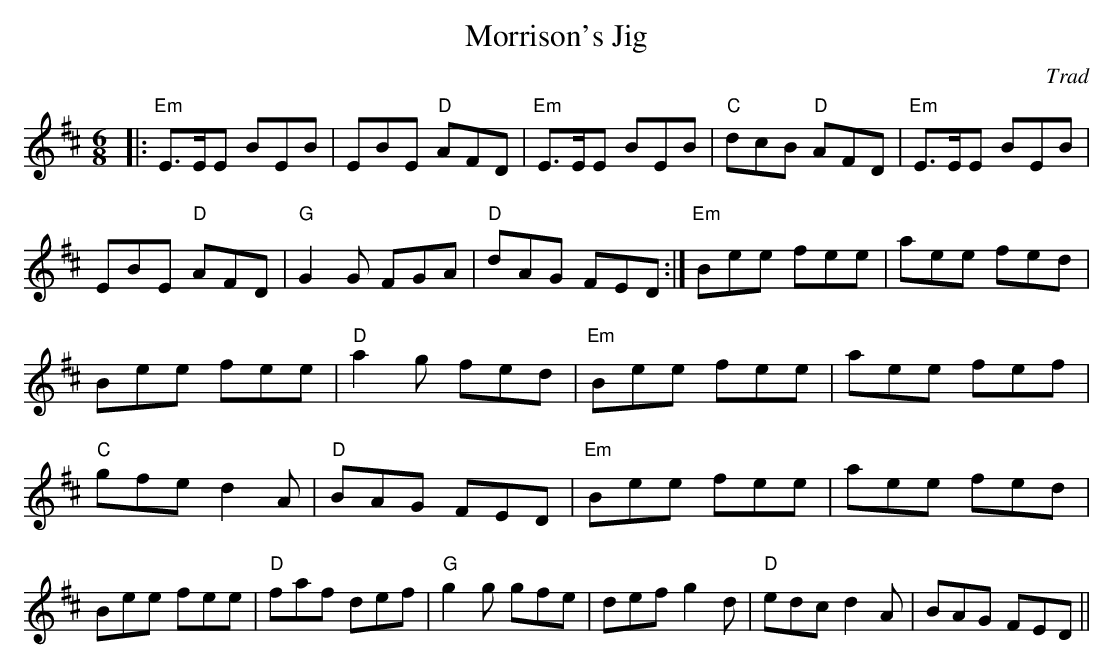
X:1
T:Morrison's Jig
C:Trad
L:1/8
M:6/8
K:D
E:10
|:"Em"E>EE BEB|EBE "D"AFD|"Em"E>EE BEB|"C"dcB "D"AFD|\
"Em"E>EE BEB|EBE "D"AFD|"G"G2 G FGA|"D"dAG FED:|\
"Em"Bee fee|aee fed|Bee fee|"D"a2 g fed|\
"Em"Bee fee|aee fef|"C"gfe d2 A|"D"BAG FED|\
"Em"Bee fee|aee fed|Bee fee|"D"faf def|\
"G"g2 g gfe|def g2 d|"D"edc d2 A|BAG FED||**
